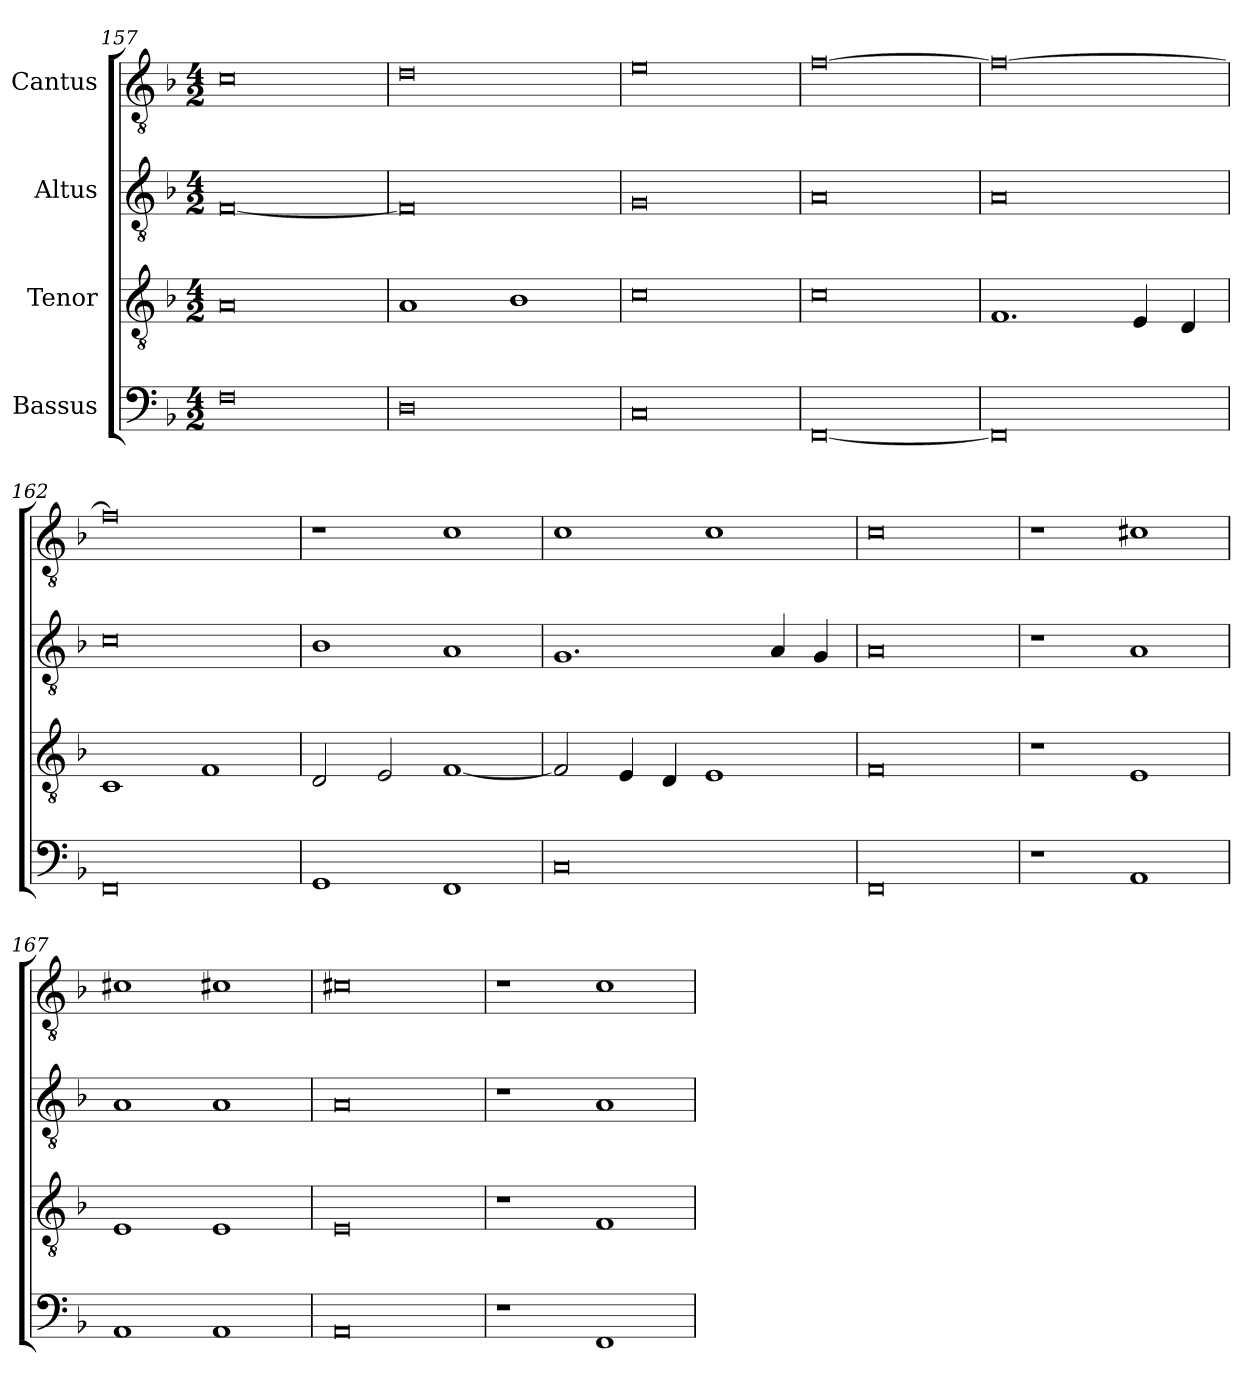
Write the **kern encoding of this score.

**kern	**kern	**kern	**kern
*part4	*part3	*part2	*part1
*staff4	*staff3	*staff2	*staff1
*I"Bassus	*I"Tenor	*I"Altus	*I"Cantus
*clefF4	*clefGv2	*clefGv2	*clefGv2
*k[b-]	*k[b-]	*k[b-]	*k[b-]
*M4/2	*M4/2	*M4/2	*M4/2
=157	=157	=157	=157
0F\	0A/	[0F/	0c\
=158	=158	=158	=158
0D/	1A/	0F/]	0d\
.	1B-/	.	.
=159	=159	=159	=159
0C/	0c\	0G/	0e\
=160	=160	=160	=160
[0FF/	0c\	0A/	[0f\
=161	=161	=161	=161
0FF/]	1.F/	0A/	0f\_
.	4E/	.	.
.	4D/	.	.
=162	=162	=162	=162
0FF/	1C/	0c\	0f\]
.	1F/	.	.
=163	=163	=163	=163
1GG/	2D/	1B-/	1r
.	2E/	.	.
1FF/	[1F/	1A/	1c\
=164	=164	=164	=164
0C/	2F/]	1.G/	1c\
.	4E/	.	.
.	4D/	.	.
.	1E/	.	1c\
.	.	4A/	.
.	.	4G/	.
=165	=165	=165	=165
0FF/	0F/	0A/	0c\
=166	=166	=166	=166
1r	1r	1r	1r
1AA/	1E/	1A/	1c#X\
=167	=167	=167	=167
1AA/	1E/	1A/	1c#X\
1AA/	1E/	1A/	1c#X\
=168	=168	=168	=168
0AA/	0E/	0A/	0c#X\
=169	=169	=169	=169
1r	1r	1r	1r
1FF/	1F/	1A/	1c\
=	=	=	=
*-	*-	*-	*-
